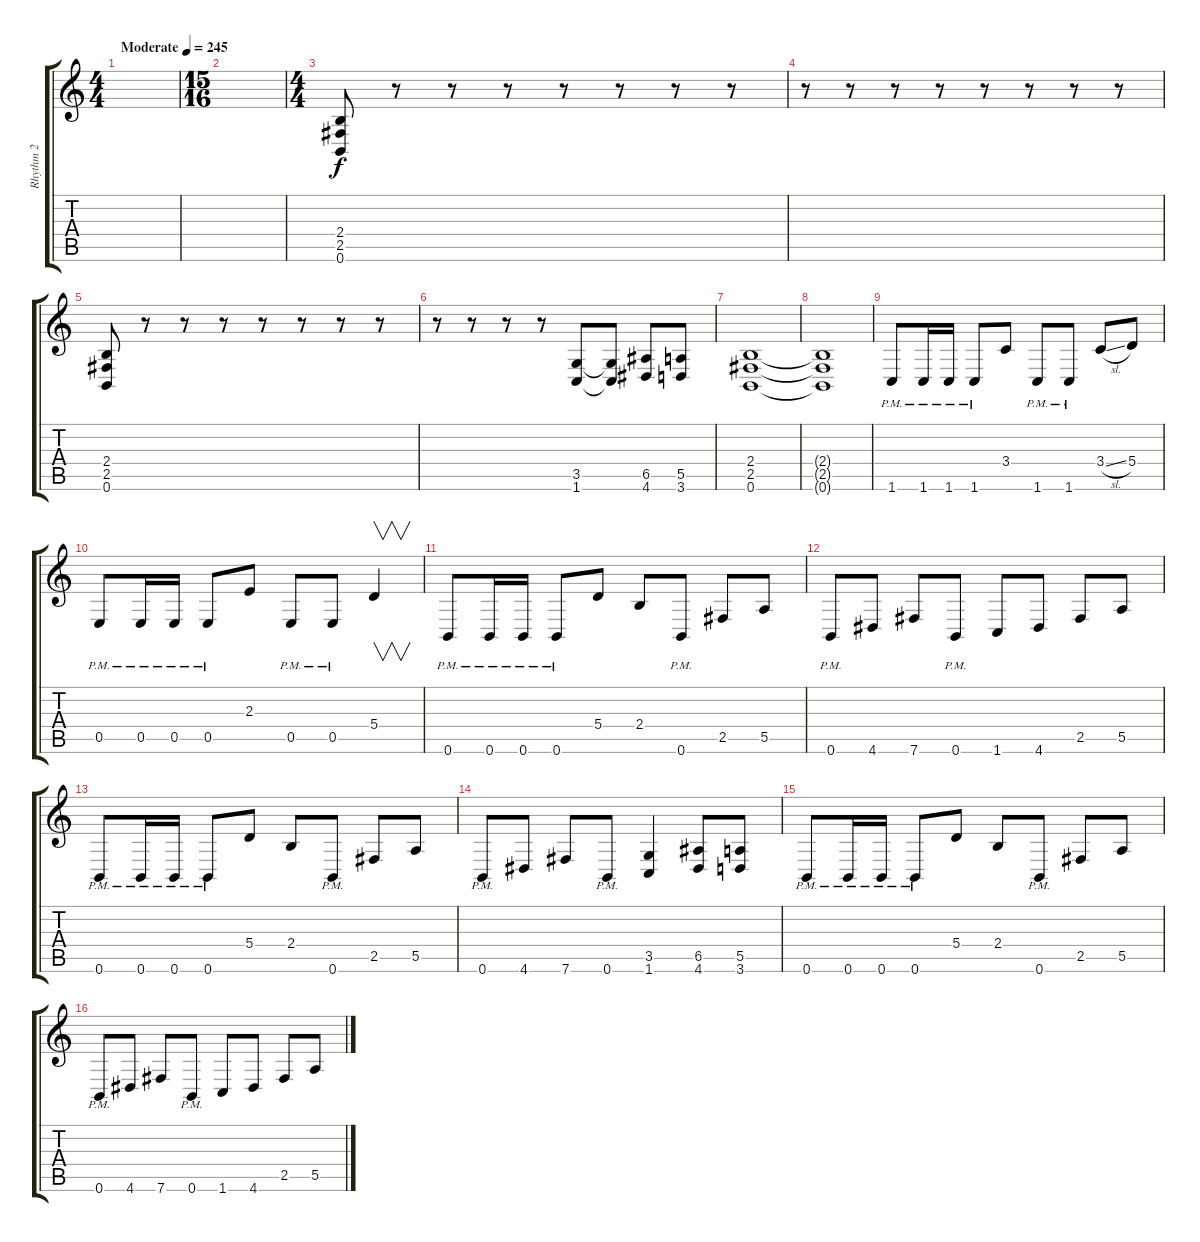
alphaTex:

\track ("Rhythm 2" "Rhythm 2") {instrument distortionguitar}
\staff {score tabs}
\tuning (B3 Gb3 D3 A2 E2 B1) {hide}
\ts (4 4)
\tempo (245 "Moderate")
\clef g2
\ks c
|
\ts (15 16)
|
\ts (4 4)
(2.4 2.5 0.6).8 r.8 r.8 r.8 r.8 r.8 r.8 r.8 |
r.8 r.8 r.8 r.8 r.8 r.8 r.8 r.8 |
(2.4 2.5 0.6).8 r.8 r.8 r.8 r.8 r.8 r.8 r.8 |
r.8 r.8 r.8 r.8 (3.5 1.6).8 (3.5{t} 1.6{t}).8 (6.5 4.6).8 (5.5 3.6).8 |
(2.4 2.5 0.6).1 |
(2.4{t} 2.5{t} 0.6{t}).1 |
1.6{pm}.8 1.6{pm}.16 1.6{pm}.16 1.6{pm}.8 3.4.8 1.6{pm}.8 1.6{pm}.8 3.4{sl}.8 5.4.8 |
0.5{pm}.8 0.5{pm}.16 0.5{pm}.16 0.5{pm}.8 2.3.8 0.5{pm}.8 0.5{pm}.8 5.4.4{v} |
0.6{pm}.8 0.6{pm}.16 0.6{pm}.16 0.6{pm}.8 5.4.8 2.4.8 0.6{pm}.8 2.5.8 5.5.8 |
0.6{pm}.8 4.6.8 7.6.8 0.6{pm}.8 1.6.8 4.6.8 2.5.8 5.5.8 |
0.6{pm}.8 0.6{pm}.16 0.6{pm}.16 0.6{pm}.8 5.4.8 2.4.8 0.6{pm}.8 2.5.8 5.5.8 |
0.6{pm}.8 4.6.8 7.6.8 0.6{pm}.8 (3.5 1.6).4 (6.5 4.6).8 (5.5 3.6).8 |
0.6{pm}.8 0.6{pm}.16 0.6{pm}.16 0.6{pm}.8 5.4.8 2.4.8 0.6{pm}.8 2.5.8 5.5.8 |
0.6{pm}.8 4.6.8 7.6.8 0.6{pm}.8 1.6.8 4.6.8 2.5.8 5.5.8
